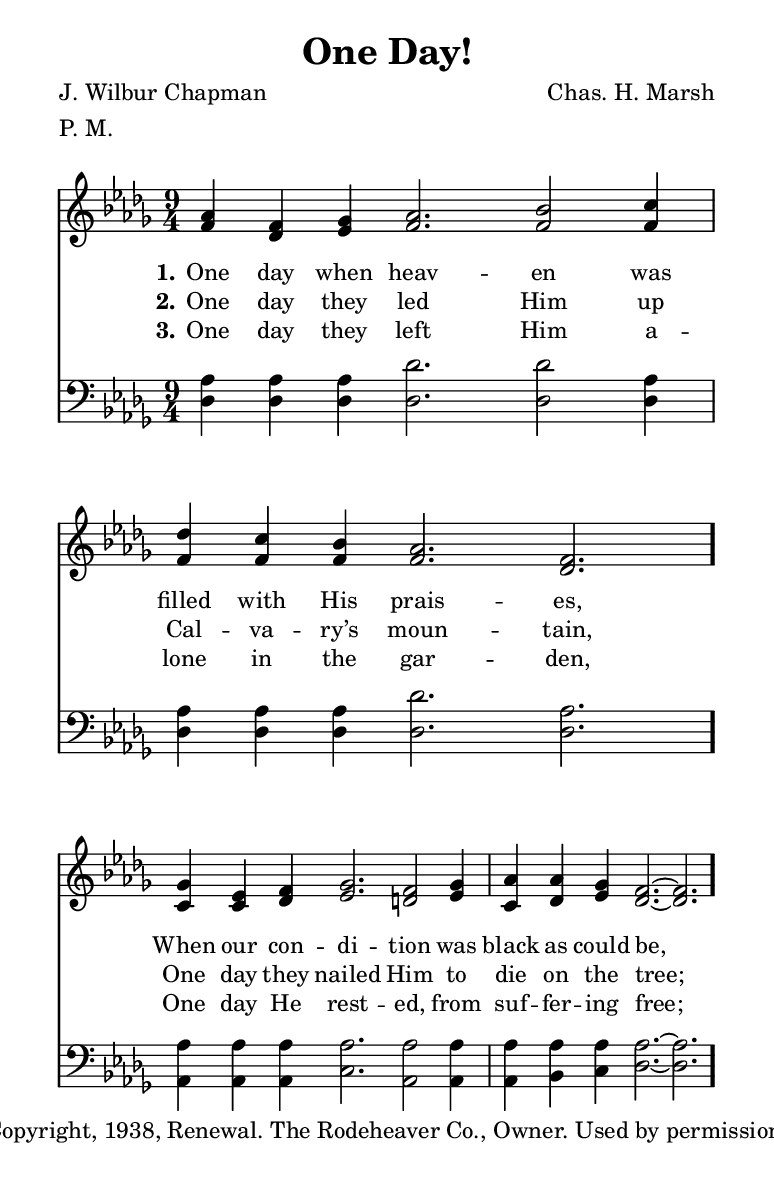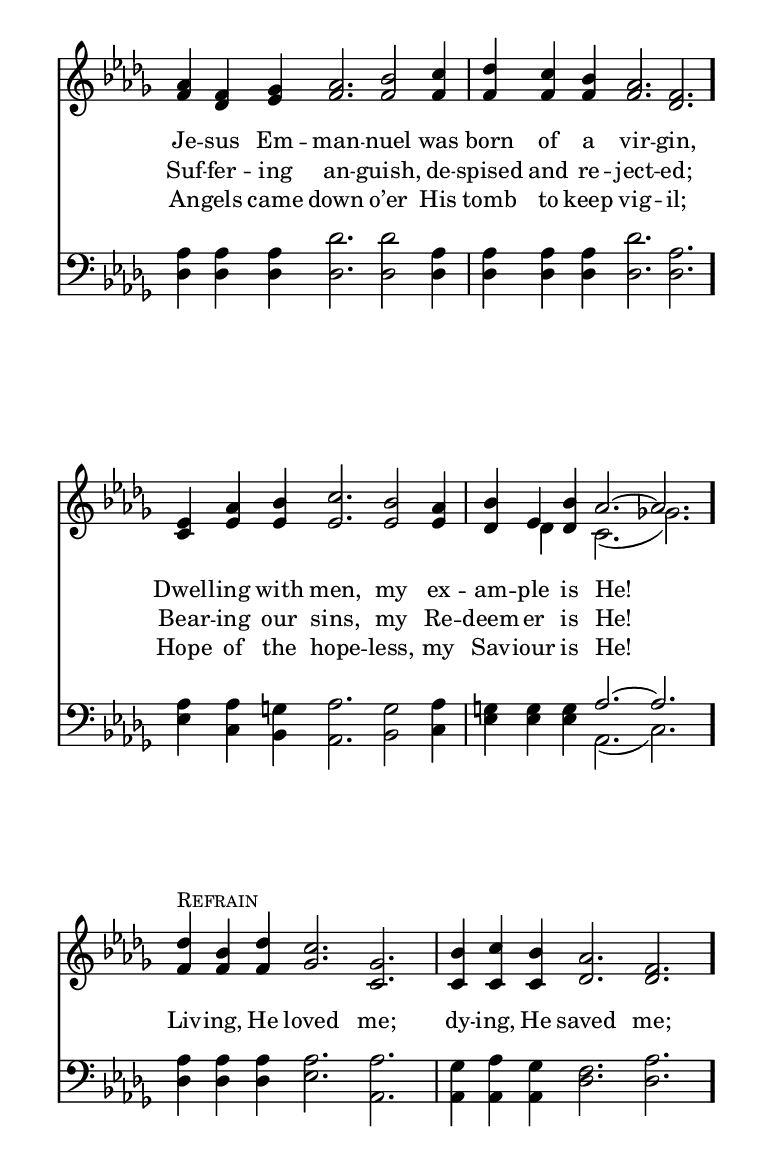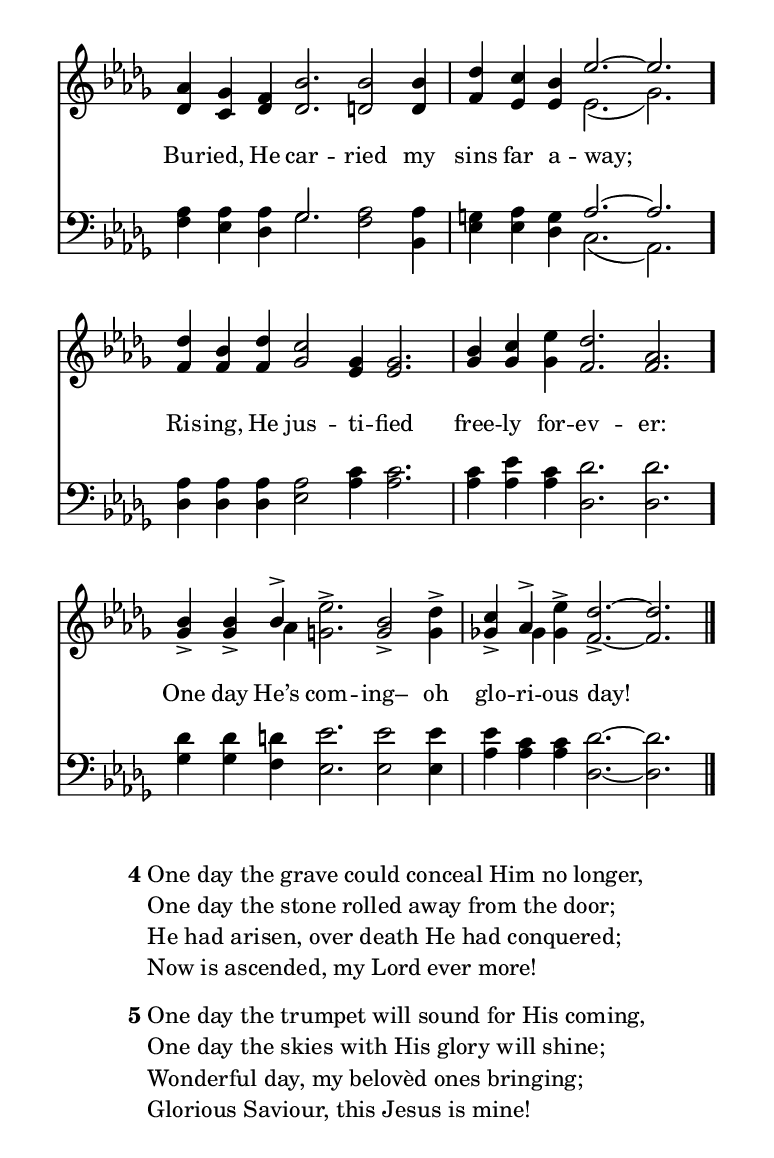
\include "common/global.ily"
\paper {
  \include "common/paper.ily"
  ragged-last-bottom = ##t
  page-count = #(cond (is-eogsized 2) (#t #f))
  % need to reduce stretchability to compensate for `ragged-bottom` being false
  % (`ragged-last-bottom` doesn't appear to work for markups, so the markup
  % gets pulled down the page)
  score-markup-spacing.stretchability = 1
}

\header{
  %gospel
  hymnnumber = "186"
  title = "One Day!"
  tunename = ""
  meter = "P. M."
  poet = "J. Wilbur Chapman"
  composer = "Chas. H. Marsh"
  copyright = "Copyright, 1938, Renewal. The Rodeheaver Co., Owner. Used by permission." % TODO revalidate
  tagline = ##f
}

patternA = { c4 c4 c4 c2. c2 c4 | c4 c4 c4 c2. c2. }
patternB = { c4 c4 c4 c2. c2. | c4 c4 c4 c2. c2. }
patternC = { c4 c4 c4 c2 c4 c2. | c4 c4 c4 c2. c2. }

global = {
  \include "common/overrides.ily"
  \override Staff.TimeSignature.style = #'numbered
  \time 9/4
  \override Score.MetronomeMark.transparent = ##t % hide all fermata changes too
  \tempo 4=150
  \key des \major
  \autoBeamOff
}

notesSoprano = {
\global
\relative c'' {

  \changePitch \patternA { aes f ges aes bes c | des c bes aes f }
  \changePitch \patternA { ges ees f ges f ges | aes aes ges f ~ f }
  \changePitch \patternA { aes f ges aes bes c | des c bes aes f }
  \changePitch \patternA { ees aes bes c bes aes | bes ees, bes' aes ~ aes }

  << s^\markup { \small \caps "Refrain" }
  \changePitch \patternB { des bes des c ges | bes c bes aes f } >>
  \changePitch \patternA { aes ges f bes bes bes | des c bes ees ~ ees }
  \changePitch \patternC { des bes des c ges ges | bes c ees des aes }
  \changePitch \patternA { bes-> bes-> bes-> ees-> bes-> des-> | c-> aes-> ees'-> des-> ~ des }

  \bar "|."

}
}

notesAlto = {
\global
\relative e' {

  \changePitch \patternA { f des ees f f f | f f f f des }
  \changePitch \patternA { c c des ees d ees | c des ees des ~ des }
  \changePitch \patternA { f des ees f f f | f f f f des }
  \changePitch \patternA { c ees ees ees ees ees | des des des c( ges'!) }

  \changePitch \patternB { f f f ges c, | c c c des des }
  \changePitch \patternA { des c des des d d | f ees ees ees( ges) }
  \changePitch \patternC { f f f ges ees ees | ges ges ges f f }
  \changePitch \patternA { ges ges aes g g g | ges! ges ges f ~ f }

}
}

notesTenor = {
\global
\relative a {

  \changePitch \patternA { aes aes aes des des aes | aes aes aes des aes }
  \changePitch \patternA { aes aes aes aes aes aes | aes aes aes aes ~ aes }
  \changePitch \patternA { aes aes aes des des aes | aes aes aes des aes }
  \changePitch \patternA { aes aes g aes g aes | g g g aes ~ aes }

  \changePitch \patternB { aes aes aes aes aes | ges aes ges f aes }
  \changePitch \patternA { aes aes aes ges aes aes | g aes g aes ~ aes }
  \changePitch \patternC { aes aes aes aes c c | c ees c des des }
  \changePitch \patternA { des des d ees ees ees | ees c c | des ~ des }

}
}

notesBass = {
\global
\relative f {

  \changePitch \patternA { des des des des des des | des des des des des }
  \changePitch \patternA { aes aes aes c aes aes | aes bes c des ~ des }
  \changePitch \patternA { des des des des des des | des des des des des }
  \changePitch \patternA { ees c bes aes bes c | ees ees ees aes,( c) }

  \changePitch \patternB { des des des ees aes, | aes aes aes des des }
  \changePitch \patternA { f ees des ges f bes, | ees ees des c( aes) }
  \changePitch \patternC { des des des ees aes aes | aes aes aes des, des | }
  \changePitch \patternA { ges ges f ees ees ees | aes aes aes des, ~ des }

}
}

Refrain = \lyricmode {

Liv -- ing, He loved me; dy -- ing, He saved me; \bar "."
Bur -- ied, He car -- ried my sins far a -- way; \bar "."
Ris -- ing, He jus -- ti -- fied free -- ly for -- ev -- er: \bar "."
One day He’s com -- ing– oh glo -- ri -- ous day! \bar "."

}

wordsA = \lyricmode {
\set stanza = "1."

One day when heav -- en was filled with His prais -- es, \bar "."
When our con -- di -- tion was black as could be, \bar "."
Je -- sus Em -- man -- nuel was born of a vir -- gin, \bar "."
Dwell -- ing with men, my ex -- am -- ple is He! \bar "."

}

wordsB = \lyricmode {
\set stanza = "2."

One day they led Him up Cal -- va -- ry’s moun -- tain,
One day they nailed Him to die on the tree;
Suf -- fer -- ing an -- guish, de -- spised and re -- ject -- ed;
Bear -- ing our sins, my Re -- deem -- er is He!

\Refrain

}

wordsC = \lyricmode {
\set stanza = "3."

One day they left Him a -- lone in the gar -- den,
One day He rest -- ed, from suf -- fer -- ing free;
An -- gels came down o’er His tomb to keep vig -- il;
Hope of the hope -- less, my Sav -- iour is He!

}

wordsD = \markuplist {

\line { One day the grave could conceal Him no longer, }
\line { One day the stone rolled away from the door; }
\line { He had arisen, over death He had conquered; }
\line { Now is ascended, my Lord ever more! }

}

wordsE = \markuplist {

\line { One day the trumpet will sound for His coming, }
\line { One day the skies with His glory will shine; }
\line { Wonderful day, my belovèd ones bringing; }
\line { Glorious Saviour, this Jesus is mine! }

}

\score {
  \context ChoirStaff <<
    \context Staff = upper <<
      \set Staff.autoBeaming = ##f
      \set ChoirStaff.systemStartDelimiter = #'SystemStartBar
      \set ChoirStaff.printPartCombineTexts = ##f
      \partcombine #'(2 . 9) \notesSoprano \notesAlto
      \context NullVoice = sopranos { \voiceOne << \notesSoprano >> }
      \context NullVoice = altos { \voiceTwo << \notesAlto >> }
      \context Lyrics = one   \lyricsto sopranos \wordsA
      \context Lyrics = two   \lyricsto sopranos \wordsB
      \context Lyrics = three \lyricsto sopranos \wordsC
    >>
    \context Staff = men <<
      \set Staff.autoBeaming = ##f
      \clef bass
      \set ChoirStaff.printPartCombineTexts = ##f
      \partcombine #'(2 . 9) \notesTenor \notesBass
      \context NullVoice = tenors { \voiceOne << \notesTenor >> }
      \context NullVoice = basses { \voiceTwo << \notesBass >> }
    >>
  >>
  \layout {
    \include "common/layout.ily"
  }
  \midi{
    \include "common/midi.ily"
  }
}

\noPageBreak

\markup { \fill-line { \column {
  \line{ \bold 4 \column { \wordsD } } \combine \null \vspace #0.4
  \line{ \bold 5 \column { \wordsE } } \combine \null \vspace #0.4
} } }

\version "2.19.49"  % necessary for upgrading to future LilyPond versions.

% vi:set et ts=2 sw=2 ai nocindent syntax=lilypond:
